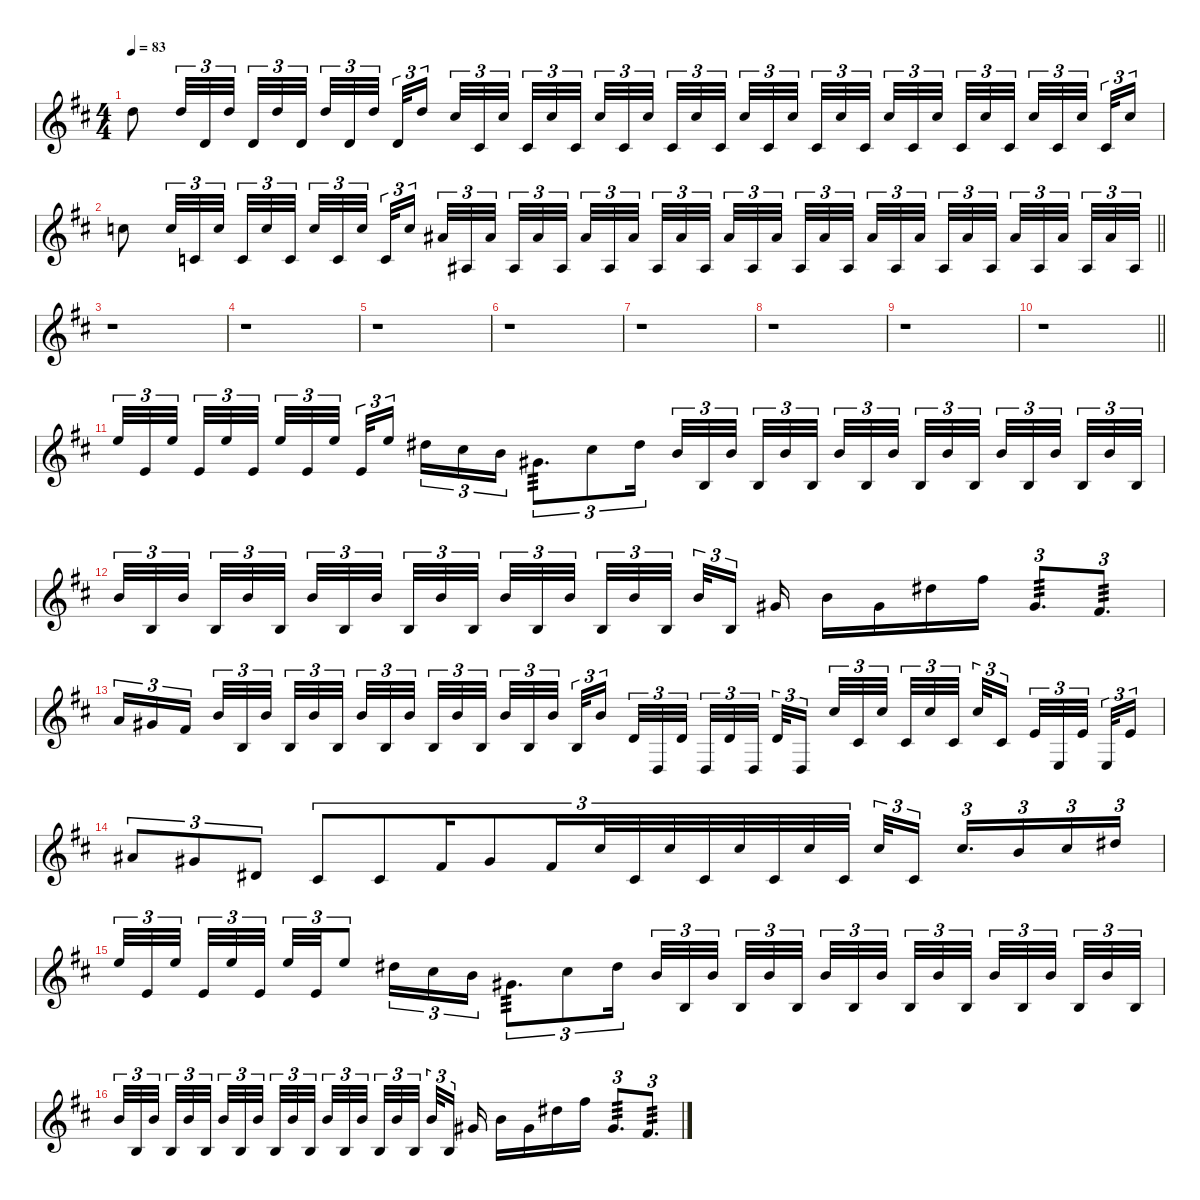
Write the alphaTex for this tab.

\defaultSystemsLayout 4
\hideDynamics
\bracketExtendMode nobrackets
\singleTrackTrackNamePolicy hidden
\multiTrackTrackNamePolicy hidden
\firstSystemTrackNameMode fullname
\firstSystemTrackNameOrientation horizontal
\otherSystemsTrackNameOrientation horizontal
\track ("Xylophone" "mar.") {defaultSystemsLayout 16 instrument marimba}
\staff {score}
\tuning (E4 B3 G3 D3 A2 E2)
\ts (4 4)
\tempo 83
\clef g2
\ks bminor
15.2{acc forcenatural}.8{dy f beam Down} 15.2{acc forcenatural}.32{tu (3 2) beam Up} 7.3{acc forcenatural}.32{tu (3 2) dy mf beam Up} 15.2{acc forcenatural}.32{tu (3 2) dy mp beam Up} 7.3{acc forcenatural}.32{tu (3 2) beam Up} 15.2{acc forcenatural}.32{tu (3 2) beam Up} 7.3{acc forcenatural}.32{tu (3 2) beam Up} 15.2{acc forcenatural}.32{tu (3 2) beam Up} 7.3{acc forcenatural}.32{tu (3 2) beam Up} 15.2{acc forcenatural}.32{tu (3 2) beam Up} 7.3{acc forcenatural}.32{tu (3 2) beam Up} 15.2{acc forcenatural}.16{tu (3 2) beam Up} 14.2{acc #}.32{tu (3 2) dy f beam Up} 6.3{acc #}.32{tu (3 2) dy mf beam Up} 14.2{acc #}.32{tu (3 2) beam Up} 6.3{acc #}.32{tu (3 2) beam Up} 14.2{acc #}.32{tu (3 2) dy mp beam Up} 6.3{acc #}.32{tu (3 2) beam Up} 14.2{acc #}.32{tu (3 2) beam Up} 6.3{acc #}.32{tu (3 2) beam Up} 14.2{acc #}.32{tu (3 2) beam Up} 6.3{acc #}.32{tu (3 2) beam Up} 14.2{acc #}.32{tu (3 2) beam Up} 6.3{acc #}.32{tu (3 2) beam Up} 14.2{acc #}.32{tu (3 2) beam Up} 6.3{acc #}.32{tu (3 2) beam Up} 14.2{acc #}.32{tu (3 2) beam Up} 6.3{acc #}.32{tu (3 2) beam Up} 14.2{acc #}.32{tu (3 2) beam Up} 6.3{acc #}.32{tu (3 2) beam Up} 14.2{acc #}.32{tu (3 2) beam Up} 6.3{acc #}.32{tu (3 2) beam Up} 14.2{acc #}.32{tu (3 2) beam Up} 6.3{acc #}.32{tu (3 2) beam Up} 14.2{acc #}.32{tu (3 2) beam Up} 6.3{acc #}.32{tu (3 2) beam Up} 14.2{acc #}.32{tu (3 2) beam Up} 6.3{acc #}.32{tu (3 2) beam Up} 14.2{acc #}.32{tu (3 2) beam Up} 6.3{acc #}.32{tu (3 2) beam Up} 14.2{acc #}.16{tu (3 2) beam Up} |
\barLineRight lightlight
13.2{acc forcenatural}.8{dy f beam Down} 13.2{acc forcenatural}.32{tu (3 2) beam Up} 5.3{acc forcenatural}.32{tu (3 2) dy mf beam Up} 13.2{acc forcenatural}.32{tu (3 2) dy mp beam Up} 5.3{acc forcenatural}.32{tu (3 2) beam Up} 13.2{acc forcenatural}.32{tu (3 2) beam Up} 5.3{acc forcenatural}.32{tu (3 2) beam Up} 13.2{acc forcenatural}.32{tu (3 2) beam Up} 5.3{acc forcenatural}.32{tu (3 2) beam Up} 13.2{acc forcenatural}.32{tu (3 2) beam Up} 5.3{acc forcenatural}.32{tu (3 2) beam Up} 13.2{acc forcenatural}.16{tu (3 2) beam Up} 11.2{acc #}.32{tu (3 2) dy f beam Up} 3.3{acc #}.32{tu (3 2) dy mf beam Up} 11.2{acc #}.32{tu (3 2) beam Up} 3.3{acc #}.32{tu (3 2) beam Up} 11.2{acc #}.32{tu (3 2) dy mp beam Up} 3.3{acc #}.32{tu (3 2) beam Up} 11.2{acc #}.32{tu (3 2) beam Up} 3.3{acc #}.32{tu (3 2) beam Up} 11.2{acc #}.32{tu (3 2) beam Up} 3.3{acc #}.32{tu (3 2) beam Up} 11.2{acc #}.32{tu (3 2) beam Up} 3.3{acc #}.32{tu (3 2) beam Up} 11.2{acc #}.32{tu (3 2) beam Up} 3.3{acc #}.32{tu (3 2) beam Up} 11.2{acc #}.32{tu (3 2) beam Up} 3.3{acc #}.32{tu (3 2) beam Up} 11.2{acc #}.32{tu (3 2) beam Up} 3.3{acc #}.32{tu (3 2) beam Up} 11.2{acc #}.32{tu (3 2) beam Up} 3.3{acc #}.32{tu (3 2) beam Up} 11.2{acc #}.32{tu (3 2) beam Up} 3.3{acc #}.32{tu (3 2) beam Up} 11.2{acc #}.32{tu (3 2) beam Up} 3.3{acc #}.32{tu (3 2) beam Up} 11.2{acc #}.32{tu (3 2) beam Up} 3.3{acc #}.32{tu (3 2) beam Up} 11.2{acc #}.32{tu (3 2) beam Up} 3.3{acc #}.32{tu (3 2) beam Up} 11.2{acc #}.32{tu (3 2) beam Up} 3.3{acc #}.32{tu (3 2) beam Up} |
r.1{beam Down} |
r.1{beam Down} |
r.1{beam Down} |
r.1{beam Down} |
r.1{beam Down} |
r.1{beam Down} |
r.1{beam Down} |
\barLineRight lightlight
r.1{beam Down} |
12.1{acc forcenatural}.32{tu (3 2) dy f beam Up} 5.2{acc forcenatural}.32{tu (3 2) dy mf beam Up} 12.1{acc forcenatural}.32{tu (3 2) dy mp beam Up} 5.2{acc forcenatural}.32{tu (3 2) beam Up} 12.1{acc forcenatural}.32{tu (3 2) beam Up} 5.2{acc forcenatural}.32{tu (3 2) beam Up} 12.1{acc forcenatural}.32{tu (3 2) beam Up} 5.2{acc forcenatural}.32{tu (3 2) beam Up} 12.1{acc forcenatural}.32{tu (3 2) beam Up} 5.2{acc forcenatural}.32{tu (3 2) beam Up} 12.1{acc forcenatural}.16{tu (3 2) beam Up} 16.2{acc #}.16{tu (3 2) dy f beam Down} 14.2{acc #}.16{tu (3 2) beam Down} 12.2{acc forcenatural}.16{tu (3 2) beam Down} 13.3{acc #}.8{d tu (3 2) tp 3 beam Down} 14.2{acc #}.8{tu (3 2) beam Down} 16.2{acc #}.16{tu (3 2) beam Down} 12.2{acc forcenatural}.32{tu (3 2) beam Up} 4.3{acc forcenatural}.32{tu (3 2) dy mf beam Up} 12.2{acc forcenatural}.32{tu (3 2) beam Up} 4.3{acc forcenatural}.32{tu (3 2) beam Up} 12.2{acc forcenatural}.32{tu (3 2) dy mp beam Up} 4.3{acc forcenatural}.32{tu (3 2) beam Up} 12.2{acc forcenatural}.32{tu (3 2) beam Up} 4.3{acc forcenatural}.32{tu (3 2) beam Up} 12.2{acc forcenatural}.32{tu (3 2) beam Up} 4.3{acc forcenatural}.32{tu (3 2) beam Up} 12.2{acc forcenatural}.32{tu (3 2) beam Up} 4.3{acc forcenatural}.32{tu (3 2) beam Up} 12.2{acc forcenatural}.32{tu (3 2) beam Up} 4.3{acc forcenatural}.32{tu (3 2) beam Up} 12.2{acc forcenatural}.32{tu (3 2) beam Up} 4.3{acc forcenatural}.32{tu (3 2) beam Up} 12.2{acc forcenatural}.32{tu (3 2) beam Up} 4.3{acc forcenatural}.32{tu (3 2) beam Up} |
12.2{acc forcenatural}.32{tu (3 2) beam Up} 4.3{acc forcenatural}.32{tu (3 2) beam Up} 12.2{acc forcenatural}.32{tu (3 2) beam Up} 4.3{acc forcenatural}.32{tu (3 2) beam Up} 12.2{acc forcenatural}.32{tu (3 2) beam Up} 4.3{acc forcenatural}.32{tu (3 2) beam Up} 12.2{acc forcenatural}.32{tu (3 2) beam Up} 4.3{acc forcenatural}.32{tu (3 2) beam Up} 12.2{acc forcenatural}.32{tu (3 2) beam Up} 4.3{acc forcenatural}.32{tu (3 2) beam Up} 12.2{acc forcenatural}.32{tu (3 2) beam Up} 4.3{acc forcenatural}.32{tu (3 2) beam Up} 12.2{acc forcenatural}.32{tu (3 2) beam Up} 4.3{acc forcenatural}.32{tu (3 2) beam Up} 12.2{acc forcenatural}.32{tu (3 2) beam Up} 4.3{acc forcenatural}.32{tu (3 2) beam Up} 12.2{acc forcenatural}.32{tu (3 2) beam Up} 4.3{acc forcenatural}.32{tu (3 2) beam Up} 12.2{acc forcenatural}.32{tu (3 2) beam Up} 4.3{acc forcenatural}.16{tu (3 2) dy f beam Up} 13.3{acc #}.16{beam Up} 12.2{acc forcenatural}.16{beam Down} 13.3{acc #}.16{beam Down} 11.1{acc #}.16{beam Down} 14.1{acc #}.16{beam Down} 13.3{acc #}.8{d tu (3 2) tp 3 beam Up} 11.3{acc #}.8{d tu (3 2) tp 3 beam Up} |
14.3{acc forcenatural}.16{tu (3 2) beam Up} 13.3{acc #}.16{tu (3 2) beam Up} 11.3{acc #}.16{tu (3 2) beam Up} 12.2{acc forcenatural}.32{tu (3 2) beam Up} 4.3{acc forcenatural}.32{tu (3 2) dy mf beam Up} 12.2{acc forcenatural}.32{tu (3 2) beam Up} 4.3{acc forcenatural}.32{tu (3 2) beam Up} 12.2{acc forcenatural}.32{tu (3 2) dy mp beam Up} 4.3{acc forcenatural}.32{tu (3 2) beam Up} 12.2{acc forcenatural}.32{tu (3 2) beam Up} 4.3{acc forcenatural}.32{tu (3 2) beam Up} 12.2{acc forcenatural}.32{tu (3 2) beam Up} 4.3{acc forcenatural}.32{tu (3 2) beam Up} 12.2{acc forcenatural}.32{tu (3 2) beam Up} 4.3{acc forcenatural}.32{tu (3 2) beam Up} 12.2{acc forcenatural}.32{tu (3 2) beam Up} 4.3{acc forcenatural}.32{tu (3 2) beam Up} 12.2{acc forcenatural}.32{tu (3 2) beam Up} 4.3{acc forcenatural}.32{tu (3 2) beam Up} 12.2{acc forcenatural}.16{tu (3 2) beam Up} 12.4{acc forcenatural}.32{tu (3 2) dy f beam Up} 5.5{acc forcenatural}.32{tu (3 2) dy mf beam Up} 12.4{acc forcenatural}.32{tu (3 2) dy mp beam Up} 5.5{acc forcenatural}.32{tu (3 2) beam Up} 12.4{acc forcenatural}.32{tu (3 2) beam Up} 5.5{acc forcenatural}.32{tu (3 2) beam Up} 12.4{acc forcenatural}.32{tu (3 2) beam Up} 5.5{acc forcenatural}.16{tu (3 2) beam Up} 14.2{acc #}.32{tu (3 2) dy f beam Up} 6.3{acc #}.32{tu (3 2) dy mf beam Up} 14.2{acc #}.32{tu (3 2) dy mp beam Up} 6.3{acc #}.32{tu (3 2) beam Up} 14.2{acc #}.32{tu (3 2) beam Up} 6.3{acc #}.32{tu (3 2) beam Up} 14.2{acc #}.32{tu (3 2) beam Up} 6.3{acc #}.16{tu (3 2) beam Up} 14.4{acc forcenatural}.32{tu (3 2) dy f beam Up} 7.5{acc forcenatural}.32{tu (3 2) beam Up} 14.4{acc forcenatural}.32{tu (3 2) beam Up} 7.5{acc forcenatural}.32{tu (3 2) beam Up} 14.4{acc forcenatural}.16{tu (3 2) beam Up} |
15.3{acc #}.8{tu (3 2) beam Up} 13.3{acc #}.8{tu (3 2) beam Up} 13.4{acc #}.8{tu (3 2) beam Up} 11.4{acc #}.8{tu (3 2) beam Up} 11.4{acc #}.8{tu (3 2) beam Up} 11.3{acc #}.16{tu (3 2) beam Up} 13.3{acc #}.8{tu (3 2) beam Up} 11.3{acc #}.16{tu (3 2) beam Up} 14.2{acc #}.32{tu (3 2) beam Up} 6.3{acc #}.32{tu (3 2) dy mf beam Up} 14.2{acc #}.32{tu (3 2) dy mp beam Up} 6.3{acc #}.32{tu (3 2) beam Up} 14.2{acc #}.32{tu (3 2) beam Up} 6.3{acc #}.32{tu (3 2) beam Up} 14.2{acc #}.32{tu (3 2) beam Up} 6.3{acc #}.32{tu (3 2) beam Up} 14.2{acc #}.32{tu (3 2) beam Up} 6.3{acc #}.16{tu (3 2) beam Up} 14.2{acc #}.16{d tu (3 2) dy f beam Up} 12.2{acc forcenatural}.16{tu (3 2) beam Down} 14.2{acc #}.16{tu (3 2) beam Down} 16.2{acc #}.16{tu (3 2) beam Down} |
12.1{acc forcenatural}.32{tu (3 2) beam Up} 5.2{acc forcenatural}.32{tu (3 2) dy mf beam Up} 12.1{acc forcenatural}.32{tu (3 2) dy mp beam Up} 5.2{acc forcenatural}.32{tu (3 2) beam Up} 12.1{acc forcenatural}.32{tu (3 2) beam Up} 5.2{acc forcenatural}.32{tu (3 2) beam Up} 12.1{acc forcenatural}.32{tu (3 2) beam Up} 5.2{acc forcenatural}.32{tu (3 2) beam Up} 12.1{acc forcenatural}.8{tu (3 2) beam Up} 16.2{acc #}.16{tu (3 2) dy f beam Down} 14.2{acc #}.16{tu (3 2) beam Down} 12.2{acc forcenatural}.16{tu (3 2) beam Down} 13.3{acc #}.8{d tu (3 2) tp 3 beam Down} 14.2{acc #}.8{tu (3 2) beam Down} 16.2{acc #}.16{tu (3 2) beam Down} 12.2{acc forcenatural}.32{tu (3 2) beam Up} 4.3{acc forcenatural}.32{tu (3 2) dy mf beam Up} 12.2{acc forcenatural}.32{tu (3 2) beam Up} 4.3{acc forcenatural}.32{tu (3 2) beam Up} 12.2{acc forcenatural}.32{tu (3 2) dy mp beam Up} 4.3{acc forcenatural}.32{tu (3 2) beam Up} 12.2{acc forcenatural}.32{tu (3 2) beam Up} 4.3{acc forcenatural}.32{tu (3 2) beam Up} 12.2{acc forcenatural}.32{tu (3 2) beam Up} 4.3{acc forcenatural}.32{tu (3 2) beam Up} 12.2{acc forcenatural}.32{tu (3 2) beam Up} 4.3{acc forcenatural}.32{tu (3 2) beam Up} 12.2{acc forcenatural}.32{tu (3 2) beam Up} 4.3{acc forcenatural}.32{tu (3 2) beam Up} 12.2{acc forcenatural}.32{tu (3 2) beam Up} 4.3{acc forcenatural}.32{tu (3 2) beam Up} 12.2{acc forcenatural}.32{tu (3 2) beam Up} 4.3{acc forcenatural}.32{tu (3 2) beam Up} |
12.2{acc forcenatural}.32{tu (3 2) beam Up} 4.3{acc forcenatural}.32{tu (3 2) beam Up} 12.2{acc forcenatural}.32{tu (3 2) beam Up} 4.3{acc forcenatural}.32{tu (3 2) beam Up} 12.2{acc forcenatural}.32{tu (3 2) beam Up} 4.3{acc forcenatural}.32{tu (3 2) beam Up} 12.2{acc forcenatural}.32{tu (3 2) beam Up} 4.3{acc forcenatural}.32{tu (3 2) beam Up} 12.2{acc forcenatural}.32{tu (3 2) beam Up} 4.3{acc forcenatural}.32{tu (3 2) beam Up} 12.2{acc forcenatural}.32{tu (3 2) beam Up} 4.3{acc forcenatural}.32{tu (3 2) beam Up} 12.2{acc forcenatural}.32{tu (3 2) beam Up} 4.3{acc forcenatural}.32{tu (3 2) beam Up} 12.2{acc forcenatural}.32{tu (3 2) beam Up} 4.3{acc forcenatural}.32{tu (3 2) beam Up} 12.2{acc forcenatural}.32{tu (3 2) beam Up} 4.3{acc forcenatural}.32{tu (3 2) beam Up} 12.2{acc forcenatural}.32{tu (3 2) beam Up} 4.3{acc forcenatural}.16{tu (3 2) beam Up} 13.3{acc #}.16{dy f beam Up} 12.2{acc forcenatural}.16{beam Down} 13.3{acc #}.16{beam Down} 11.1{acc #}.16{beam Down} 14.1{acc #}.16{beam Down} 13.3{acc #}.8{d tu (3 2) tp 3 beam Up} 11.3{acc #}.8{d tu (3 2) tp 3 beam Up}
